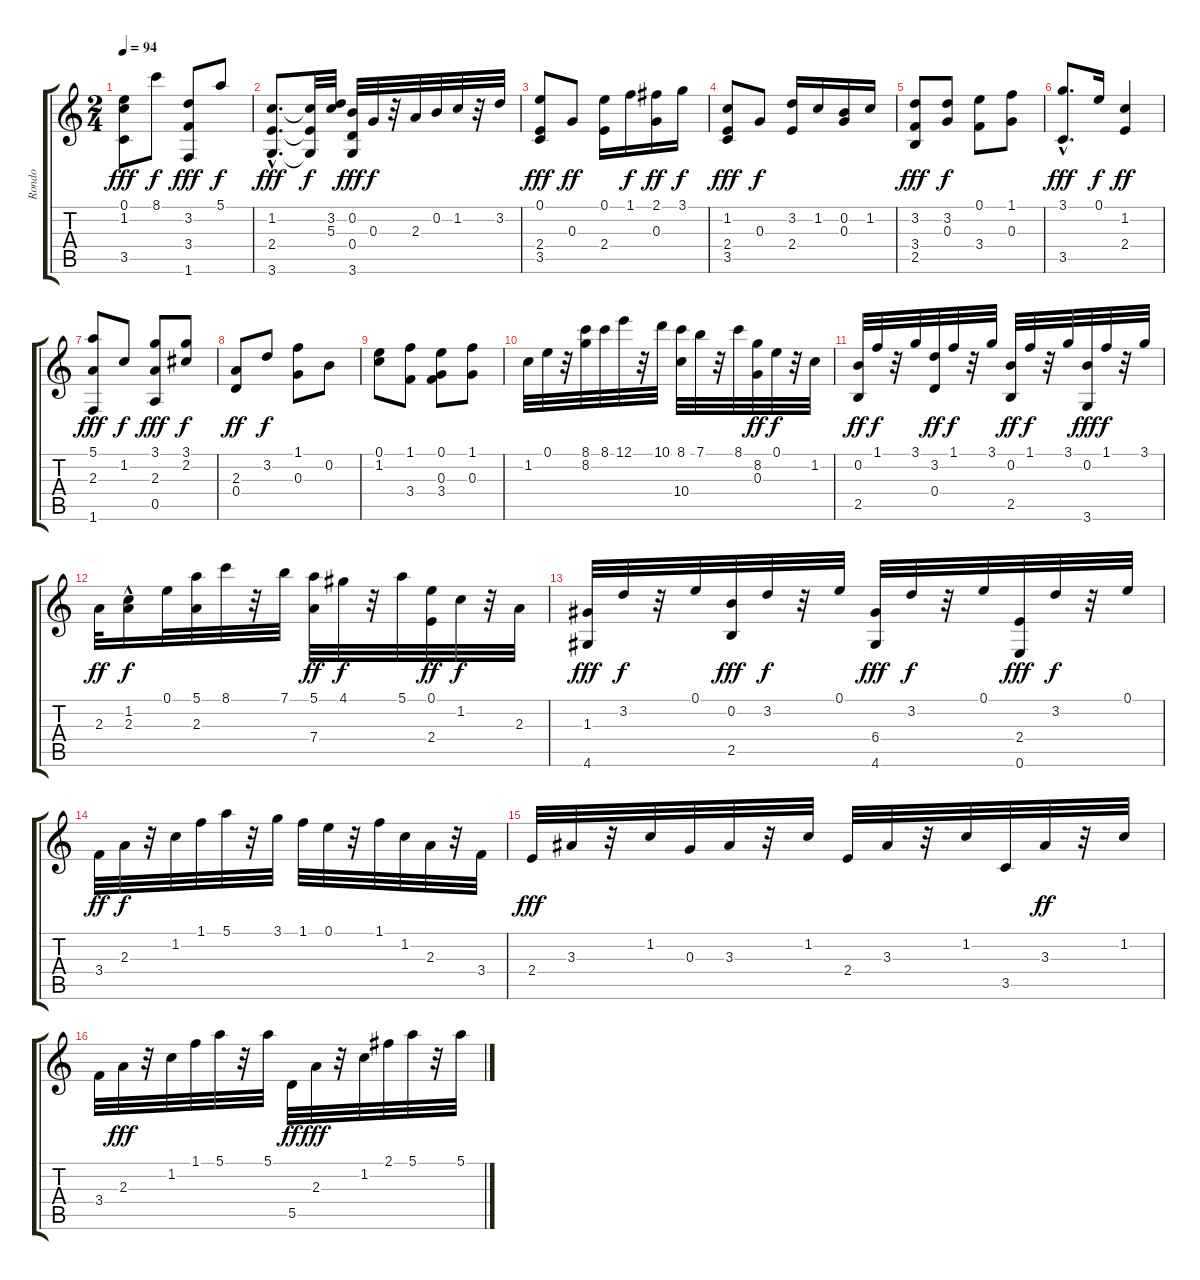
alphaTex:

\track ("Rondo" "Rondo") {instrument acousticguitarnylon}
\staff {score tabs}
\tuning (E4 B3 G3 D3 A2 E2) {hide}
\ts (2 4)
\tempo 94
\clef g2
\ks c
(0.1 1.2 3.5).8{dy fff} 8.1.8{dy f} (3.2 3.4 1.6).8{dy fff} 5.1.8{dy f} |
(1.2{hac} 2.4{hac} 3.6{hac}).8{d dy fff} (1.2{t} 2.4{t} 3.6{t}).32{dy f} (3.2 5.3).32 (0.2 0.4 3.6).32{dy fff} 0.3.32{dy f} r.32 2.3.32 0.2.32 1.2.32 r.32 3.2.32 |
(0.1 2.4 3.5).8{dy fff} 0.3.8{dy ff} (0.1 2.4).16 1.1.16{dy f} (2.1 0.3).16{dy ff} 3.1.16{dy f} |
(1.2 2.4 3.5).8{dy fff} 0.3.8{dy f} (3.2 2.4).16 1.2.16 (0.2 0.3).16 1.2.16 |
(3.2 3.4 2.5).8{dy fff} (3.2 0.3).8{dy f} (0.1 3.4).8 (1.1 0.3).8 |
(3.1{hac} 3.5).8{d dy fff} 0.1.16{dy f} (1.2 2.4).4{dy ff} |
(5.1 2.3 1.6).8{dy fff} 1.2.8{dy f} (3.1 2.3 0.5).8{dy fff} (3.1 2.2).8{dy f} |
(2.3 0.4).8{dy ff} 3.2.8{dy f} (1.1 0.3).8 0.2.8 |
(0.1 1.2).8 (1.1 3.4).8 (0.1 0.3 3.4).8 (1.1 0.3).8 |
1.2.32 0.1.32 r.32 (8.1 8.2).32 8.1.32 12.1.32 r.32 10.1.32 (8.1 10.4).32 7.1.32 r.32 8.1.32 (8.2 0.3).32{dy ff} 0.1.32{dy f} r.32 1.2.32 |
(0.2 2.5).32{dy ff} 1.1.32{dy f} r.32 3.1.32 (3.2 0.4).32{dy ff} 1.1.32{dy f} r.32 3.1.32 (0.2 2.5).32{dy ff} 1.1.32{dy f} r.32 3.1.32 (0.2 3.6).32{dy fff} 1.1.32{dy f} r.32 3.1.32 |
2.3.32{dy ff} (1.2{hac} 2.3).16{dy f} 0.1.32 (5.1 2.3).32 8.1.32 r.32 7.1.32 (5.1 7.4).32{dy ff} 4.1.32{dy f} r.32 5.1.32 (0.1 2.4).32{dy ff} 1.2.32{dy f} r.32 2.3.32 |
(1.3 4.6).32{dy fff} 3.2.32{dy f} r.32 0.1.32 (0.2 2.5).32{dy fff} 3.2.32{dy f} r.32 0.1.32 (6.4 4.6).32{dy fff} 3.2.32{dy f} r.32 0.1.32 (2.4 0.6).32{dy fff} 3.2.32{dy f} r.32 0.1.32 |
3.4.32{dy ff} 2.3.32{dy f} r.32 1.2.32 1.1.32 5.1.32 r.32 3.1.32 1.1.32 0.1.32 r.32 1.1.32 1.2.32 2.3.32 r.32 3.4.32 |
2.4.32{dy fff} 3.3.32 r.32 1.2.32 0.3.32 3.3.32 r.32 1.2.32 2.4.32 3.3.32 r.32 1.2.32 3.5.32 3.3.32{dy ff} r.32 1.2.32 |
3.4.32 2.3.32{dy fff} r.32 1.2.32 1.1.32 5.1.32 r.32 5.1.32 5.5.32{dy ff} 2.3.32{dy fff} r.32 1.2.32 2.1.32 5.1.32 r.32 5.1.32
